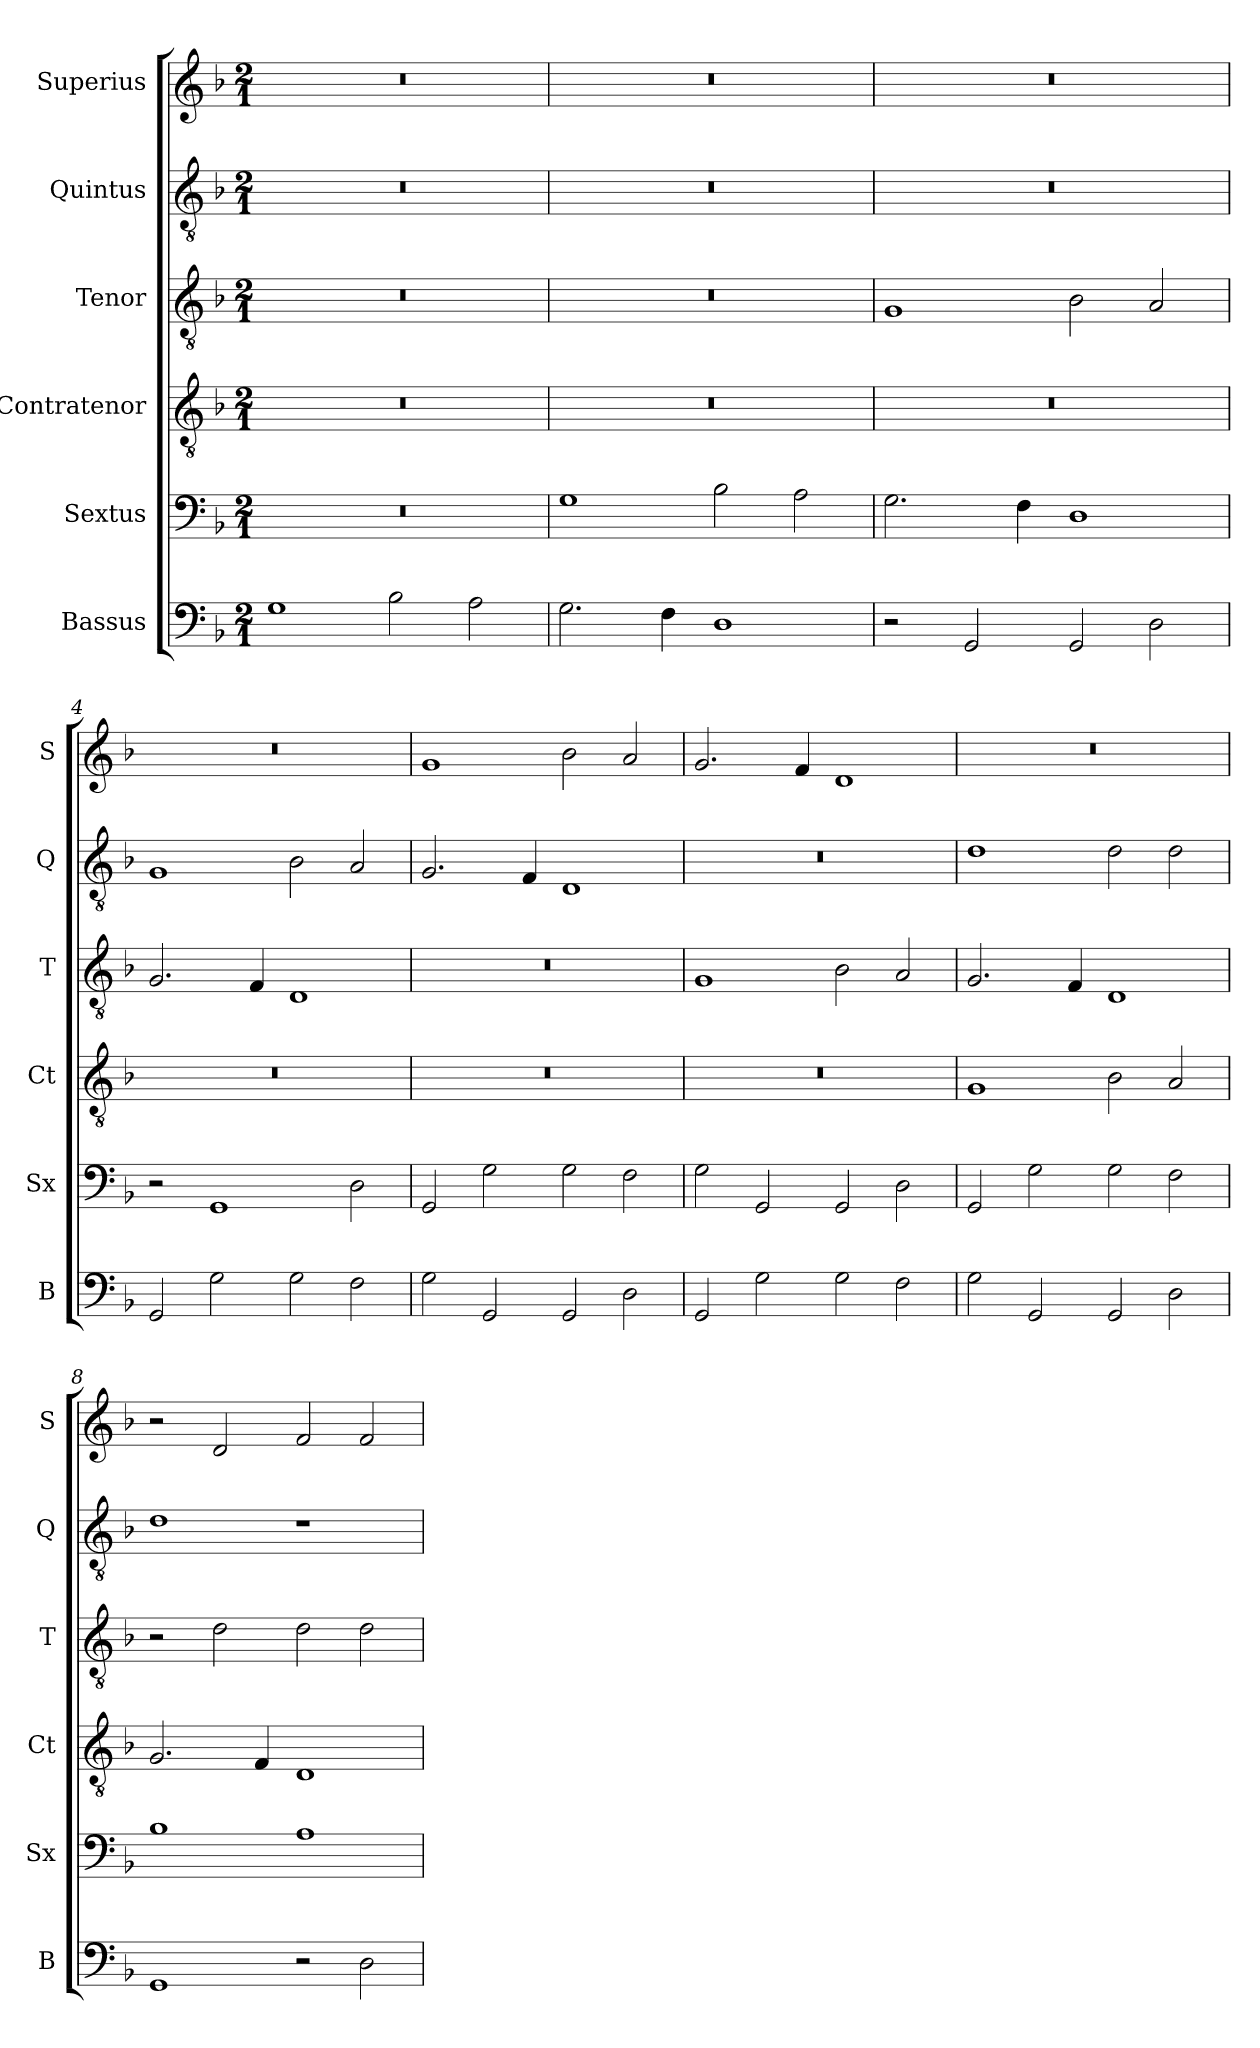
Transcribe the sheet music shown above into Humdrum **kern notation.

**kern	**kern	**kern	**kern	**kern	**kern
*part6	*part5	*part4	*part3	*part2	*part1
*staff6	*staff5	*staff4	*staff3	*staff2	*staff1
*I"Bassus	*I"Sextus	*I"Contratenor	*I"Tenor	*I"Quintus	*I"Superius
*I'B	*I'Sx	*I'Ct	*I'T	*I'Q	*I'S
*clefF4	*clefF4	*clefGv2	*clefGv2	*clefGv2	*clefG2
*k[b-]	*k[b-]	*k[b-]	*k[b-]	*k[b-]	*k[b-]
*M2/1	*M2/1	*M2/1	*M2/1	*M2/1	*M2/1
=1	=1	=1	=1	=1	=1
1G	0r	0r	0r	0r	0r
2B-\	.	.	.	.	.
2A\	.	.	.	.	.
=2	=2	=2	=2	=2	=2
2.G\	1G	0r	0r	0r	0r
4F\	.	.	.	.	.
1D	2B-\	.	.	.	.
.	2A\	.	.	.	.
=3	=3	=3	=3	=3	=3
2r	2.G\	0r	1G	0r	0r
2GG/	.	.	.	.	.
.	4F\	.	.	.	.
2GG/	1D	.	2B-\	.	.
2D\	.	.	2A/	.	.
=4	=4	=4	=4	=4	=4
2GG/	2r	0r	2.G/	1G	0r
2G\	1GG	.	.	.	.
.	.	.	4F/	.	.
2G\	.	.	1D	2B-\	.
2F\	2D\	.	.	2A/	.
=5	=5	=5	=5	=5	=5
2G\	2GG/	0r	0r	2.G/	1g
2GG/	2G\	.	.	.	.
.	.	.	.	4F/	.
2GG/	2G\	.	.	1D	2b-\
2D\	2F\	.	.	.	2a/
=6	=6	=6	=6	=6	=6
2GG/	2G\	0r	1G	0r	2.g/
2G\	2GG/	.	.	.	.
.	.	.	.	.	4f/
2G\	2GG/	.	2B-\	.	1d
2F\	2D\	.	2A/	.	.
=7	=7	=7	=7	=7	=7
2G\	2GG/	1G	2.G/	1d	0r
2GG/	2G\	.	.	.	.
.	.	.	4F/	.	.
2GG/	2G\	2B-\	1D	2d\	.
2D\	2F\	2A/	.	2d\	.
=8	=8	=8	=8	=8	=8
1GG	1B-	2.G/	2r	1d	2r
.	.	.	2d\	.	2d/
.	.	4F/	.	.	.
2r	1A	1D	2d\	1r	2f/
2D\	.	.	2d\	.	2f/
=	=	=	=	=	=
*-	*-	*-	*-	*-	*-
